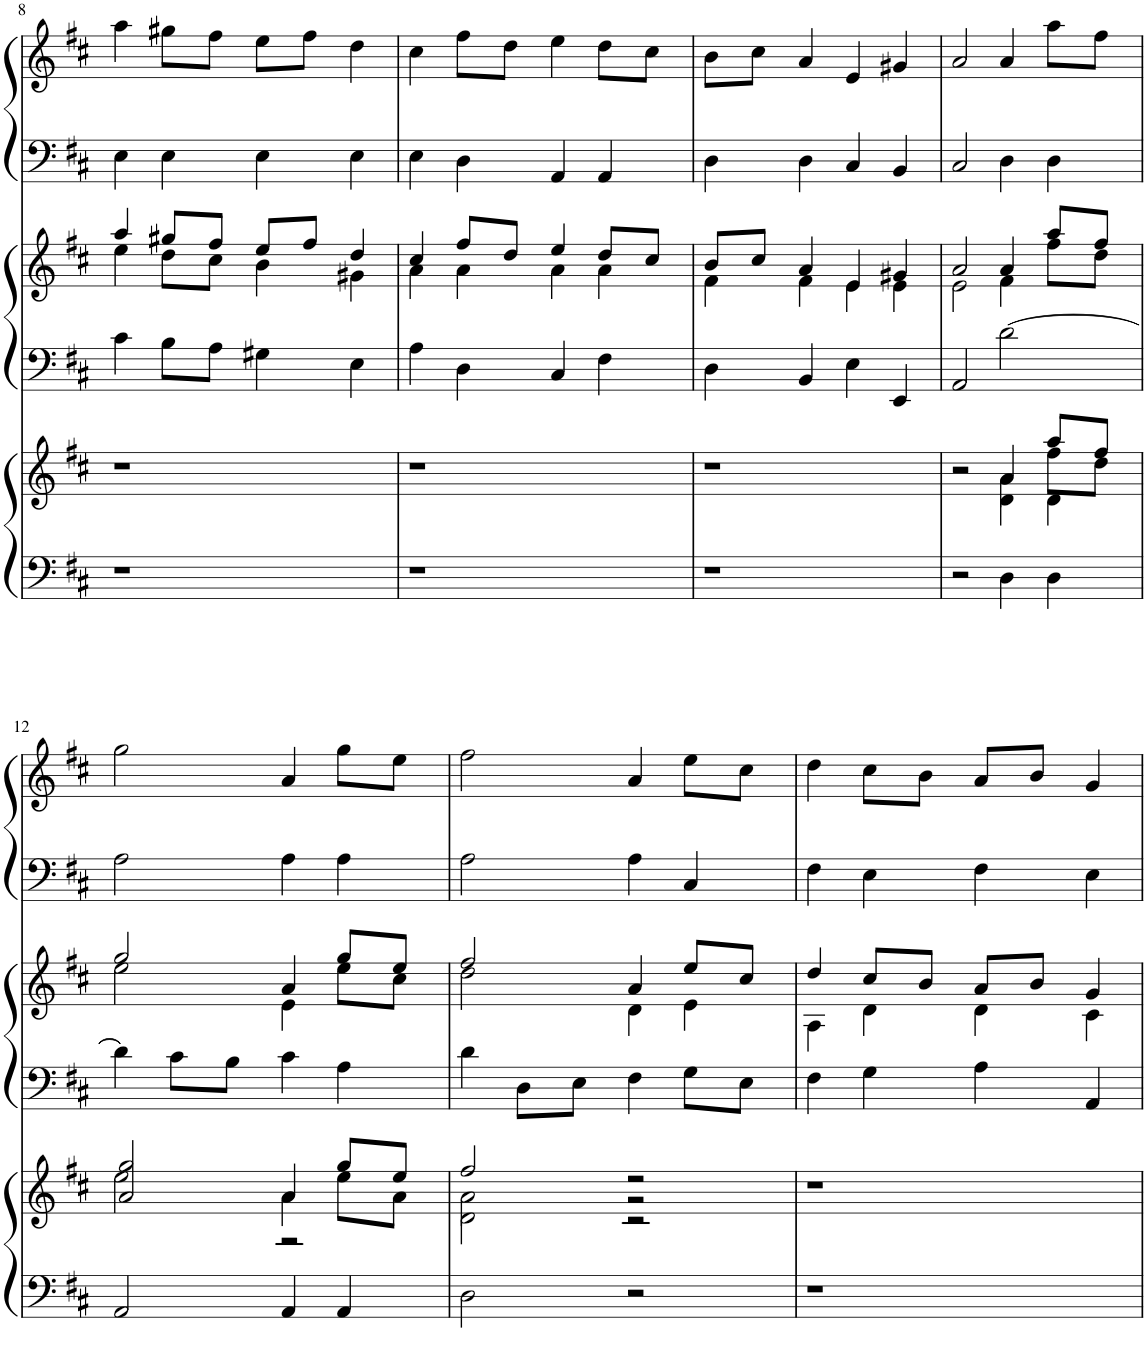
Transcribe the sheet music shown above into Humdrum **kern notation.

**kern	**kern	**kern	**kern	**kern	**kern
*part3	*part3	*part2	*part2	*part1	*part1
*staff6	*staff5	*staff4	*staff3	*staff2	*staff1
*I"Harpsichord 3	*	*I"Harpsichord 2	*	*I"Harpsichord 1	*
*I'Hp	*	*I'Hp	*	*I'Hp	*
!!LO:PB:g=z
*clefF4	*clefG2	*clefF4	*clefG2	*clefF4	*clefG2
*k[f#c#]	*k[f#c#]	*k[f#c#]	*k[f#c#]	*k[f#c#]	*k[f#c#]
*M4/4	*M4/4	*M4/4	*M4/4	*M4/4	*M4/4
=8	=8	=8	=8	=8	=8
*	*	*	*^	*	*
1r	1r	4c#\	4aa/	4ee\	4E\	4aa\
.	.	8B\L	8gg#X/L	8dd\L	4E\	8gg#X\L
.	.	8A\J	8ff#/J	8cc#\J	.	8ff#\J
.	.	4G#X\	8ee/L	4b\	4E\	8ee\L
.	.	.	8ff#/J	.	.	8ff#\J
.	.	4E\	4dd/	4g#X\	4E\	4dd\
=9	=9	=9	=9	=9	=9	=9
1r	1r	4A\	4cc#/	4a\	4E\	4cc#\
.	.	4D\	8ff#/L	4a\	4D\	8ff#\L
.	.	.	8dd/J	.	.	8dd\J
.	.	4C#/	4ee/	4a\	4AA/	4ee\
.	.	4F#\	8dd/L	4a\	4AA/	8dd\L
.	.	.	8cc#/J	.	.	8cc#\J
=10	=10	=10	=10	=10	=10	=10
1r	1r	4D\	8b/L	4f#\	4D\	8b\L
.	.	.	8cc#/J	.	.	8cc#\J
.	.	4BB/	4a/	4f#\	4D\	4a/
.	.	4E\	4e/	4e\	4C#/	4e/
.	.	4EE/	4g#X/	4e\	4BB/	4g#X/
=11	=11	=11	=11	=11	=11	=11
*	*^	*	*	*	*	*
*	*	*^	*	*	*	*	*
2r	2r	2ryy	2ryy	2AA/	2a/	2e\	2C#/	2a/
4D\	4a/	4a\	4d\	[2d\	4a/	4f#\	4D\	4a/
4D\	8aa/L	8ff#\L	4d\	.	8aa/L	8ff#\L	4D\	8aa\L
.	8ff#/J	8dd\J	.	.	8ff#/J	8dd\J	.	8ff#\J
!!LO:LB:g=z
=12	=12	=12	=12	=12	=12	=12	=12	=12
2AA/	2gg/	2ee\	2a/	4d\]	2gg/	2ee\	2A\	2gg\
.	.	.	.	8c#\L	.	.	.	.
.	.	.	.	8B\J	.	.	.	.
4AA/	4a/	4a\	2r	4c#\	4a/	4e\	4A\	4a/
4AA/	8gg/L	8ee\L	.	4A\	8gg/L	8ee\L	4A\	8gg\L
.	8ee/J	8a\J	.	.	8ee/J	8cc#\J	.	8ee\J
=13	=13	=13	=13	=13	=13	=13	=13	=13
2D\	2ff#/	2a\	2d\	4d\	2ff#/	2dd\	2A\	2ff#\
.	.	.	.	8D\L	.	.	.	.
.	.	.	.	8E\J	.	.	.	.
2r	2r	2r	2r	4F#\	4a/	4d\	4A\	4a/
.	.	.	.	8G\L	8ee/L	4e\	4C#/	8ee\L
.	.	.	.	8E\J	8cc#/J	.	.	8cc#\J
*	*v	*v	*v	*	*	*	*	*
=14	=14	=14	=14	=14	=14	=14
1r	1r	4F#\	4dd/	4A\	4F#\	4dd\
.	.	4G\	8cc#/L	4d\	4E\	8cc#\L
.	.	.	8b/J	.	.	8b\J
.	.	4A\	8a/L	4d\	4F#\	8a/L
.	.	.	8b/J	.	.	8b/J
.	.	4AA/	4g/	4c#\	4E\	4g/
*	*	*	*v	*v	*	*
=	=	=	=	=	=
*-	*-	*-	*-	*-	*-
